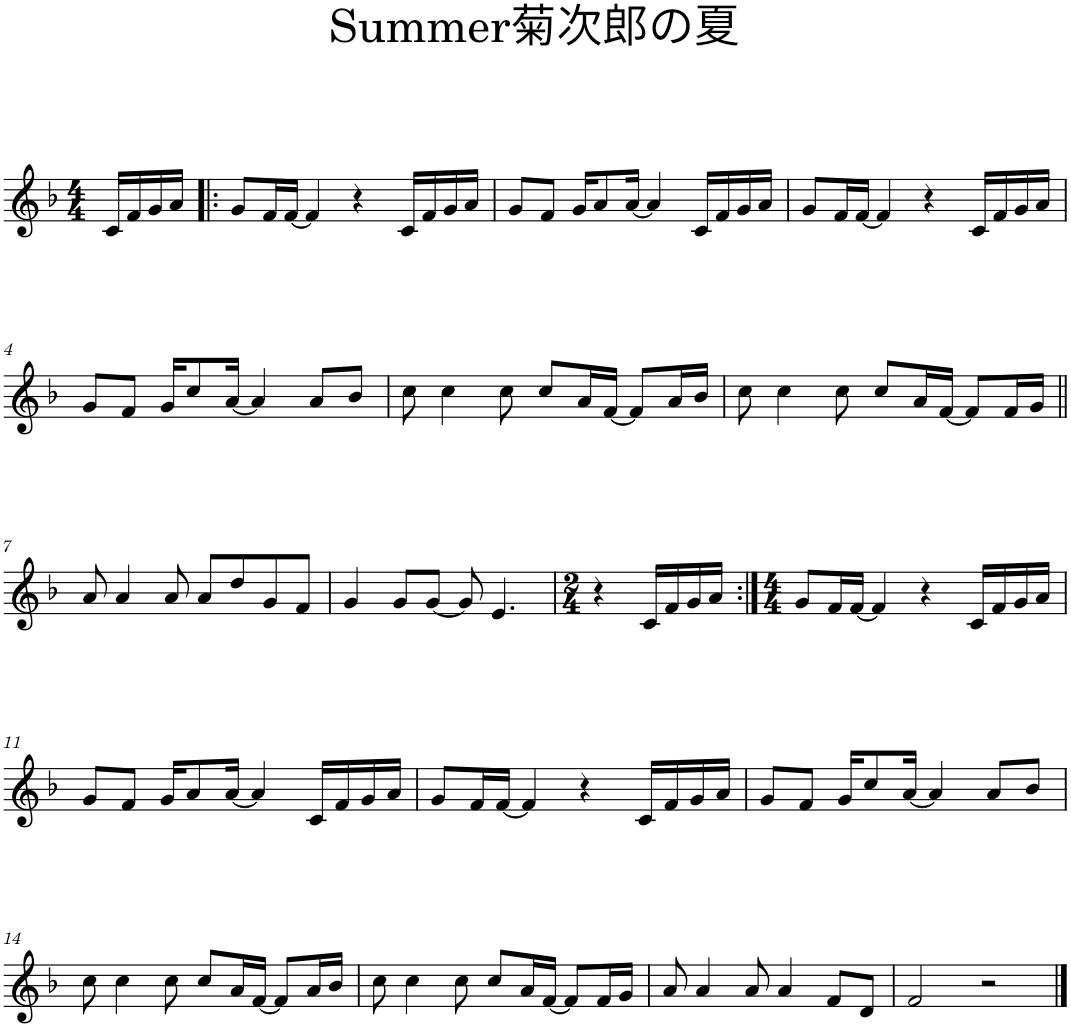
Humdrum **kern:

**kern
*part1
*staff1
*I"Piano
*I'Pno.
*clefG2
*k[b-]
*M4/4
=
16c/LL
16f/
16g/
16a/JJ
=1!|:
8g/L
16f/L
[<16f/JJ
4f/]
4r
16c/LL
16f/
16g/
16a/JJ
=2
8g/L
8f/J
16g/KL
8a/
[<16a/Jk
4a/]
16c/LL
16f/
16g/
16a/JJ
=3
8g/L
16f/L
[<16f/JJ
4f/]
4r
16c/LL
16f/
16g/
16a/JJ
!!LO:LB:g=z
=4
8g/L
8f/J
16g/KL
8cc/
[<16a/Jk
4a/]
8a/L
8b-/J
=5
8cc\
4cc\
8cc\
8cc/L
16a/L
[16f/JJ
8f/L]
16a/L
16b-/JJ
=6
8cc\
4cc\
8cc\
8cc/L
16a/L
[16f/JJ
8f/L]
16f/L
16g/JJ
!!LO:LB:g=z
=7||
8a/
4a/
8a/
8a/L
8dd/
8g/
8f/J
=8
4g/
8g/L
[<8g/J
8g/]
4.e/
=9
*M2/4
4r
16c/LL
16f/
16g/
16a/JJ
=10:|!
*M4/4
8g/L
16f/L
[<16f/JJ
4f/]
4r
16c/LL
16f/
16g/
16a/JJ
!!LO:LB:g=z
=11
8g/L
8f/J
16g/KL
8a/
[<16a/Jk
4a/]
16c/LL
16f/
16g/
16a/JJ
=12
8g/L
16f/L
[16f/JJ
4f/]
4r
16c/LL
16f/
16g/
16a/JJ
=13
8g/L
8f/J
16g/KL
8cc/
[<16a/Jk
4a/]
8a/L
8b-/J
!!LO:LB:g=z
=14
8cc\
4cc\
8cc\
8cc/L
16a/L
[<16f/JJ
8f/L]
16a/L
16b-/JJ
=15
8cc\
4cc\
8cc\
8cc/L
16a/L
[<16f/JJ
8f/L]
16f/L
16g/JJ
=16
8a/
4a/
8a/
4a/
8f/L
8d/J
=17
2f/
2r
==
*-
